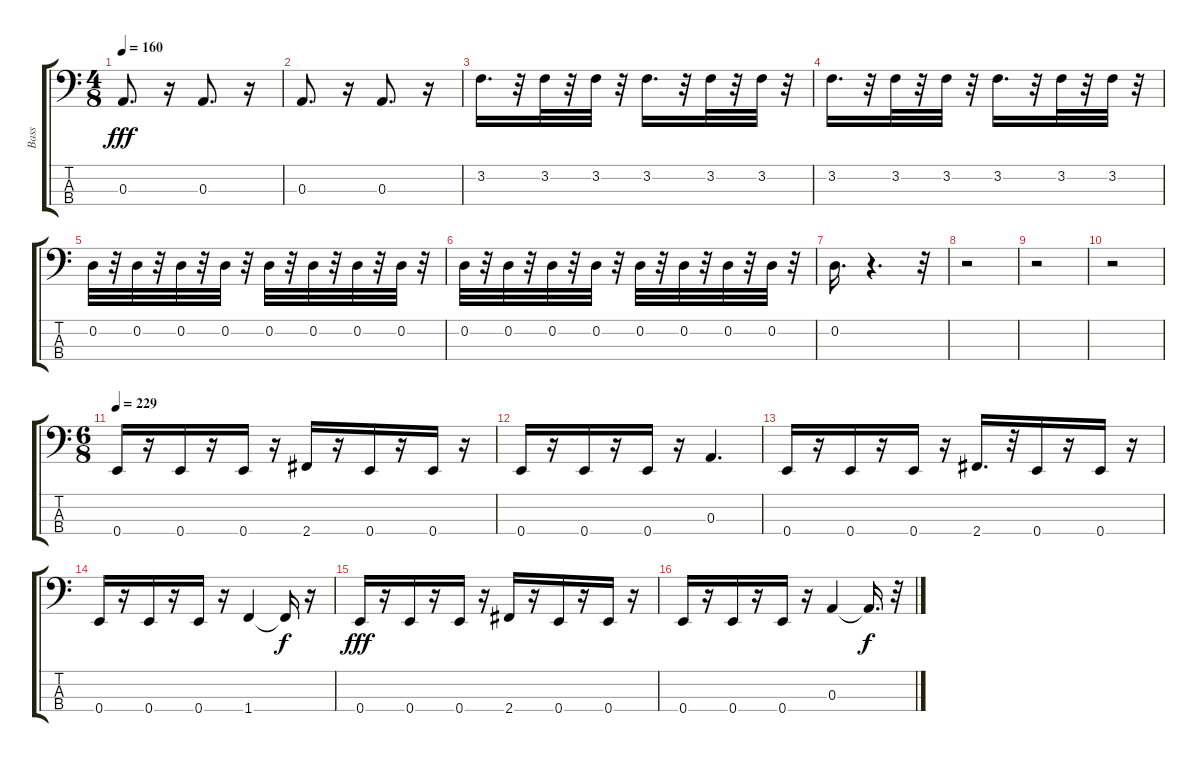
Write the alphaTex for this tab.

\track ("Bass" "Bass") {instrument electricbasspick}
\staff {score tabs}
\tuning (G2 D2 A1 E1) {hide}
\ts (4 8)
\tempo 160
\clef f4
\ks c
0.3.8{d dy fff} r.16 0.3.8{d} r.16 |
0.3.8{d} r.16 0.3.8{d} r.16 |
3.2.16{d} r.32 3.2.32 r.32 3.2.32 r.32 3.2.16{d} r.32 3.2.32 r.32 3.2.32 r.32 |
3.2.16{d} r.32 3.2.32 r.32 3.2.32 r.32 3.2.16{d} r.32 3.2.32 r.32 3.2.32 r.32 |
0.2.32 r.32 0.2.32 r.32 0.2.32 r.32 0.2.32 r.32 0.2.32 r.32 0.2.32 r.32 0.2.32 r.32 0.2.32 r.32 |
0.2.32 r.32 0.2.32 r.32 0.2.32 r.32 0.2.32 r.32 0.2.32 r.32 0.2.32 r.32 0.2.32 r.32 0.2.32 r.32 |
0.2.16{d} r.4{d} r.32 |
r.2 |
r.2 |
r.2 |
\ts (6 8)
\tempo 229
0.4.16 r.16 0.4.16 r.16 0.4.16 r.16 2.4.16 r.16 0.4.16 r.16 0.4.16 r.16 |
0.4.16 r.16 0.4.16 r.16 0.4.16 r.16 0.3.4{d} |
0.4.16 r.16 0.4.16 r.16 0.4.16 r.16 2.4.16{d} r.32 0.4.16 r.16 0.4.16 r.16 |
0.4.16 r.16 0.4.16 r.16 0.4.16 r.16 1.4.4 1.4{t}.16{dy f} r.16 |
0.4.16{dy fff} r.16 0.4.16 r.16 0.4.16 r.16 2.4.16 r.16 0.4.16 r.16 0.4.16 r.16 |
0.4.16 r.16 0.4.16 r.16 0.4.16 r.16 0.3.4 0.3{t}.16{d dy f} r.32
